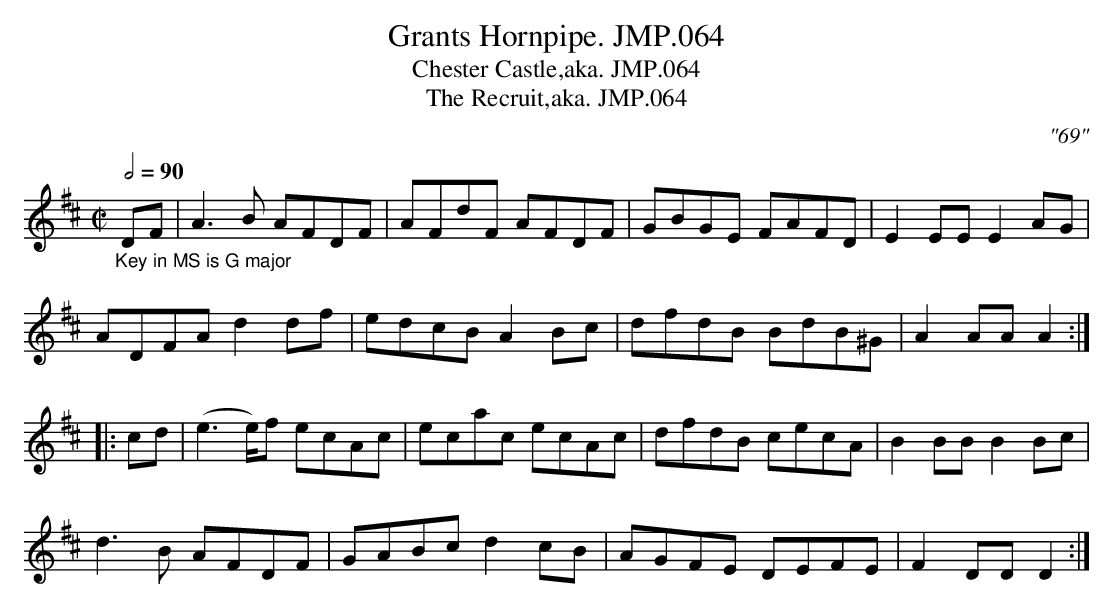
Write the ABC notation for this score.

X:1
T:Grants Hornpipe. JMP.064
T:Chester Castle,aka. JMP.064
T:Recruit,aka. JMP.064, The
M:C|
L:1/8
Q:1/2=90
C:"69"
K:D major
"_Key in MS is G major"DF | A3B AFDF | AFdF AFDF |\
GBGE FAFD | E2 EE E2 AG |
ADFA d2 df |edcB A2 Bc | dfdB BdB^G | A2 AA A2 :|
|: cd |\
(e3 e/)f ecAc | ecac ecAc |dfdB cecA | B2 BBB2 Bc |
d3B AFDF | GABc d2 cB | AGFE DEFE | F2 DD D2 :|
